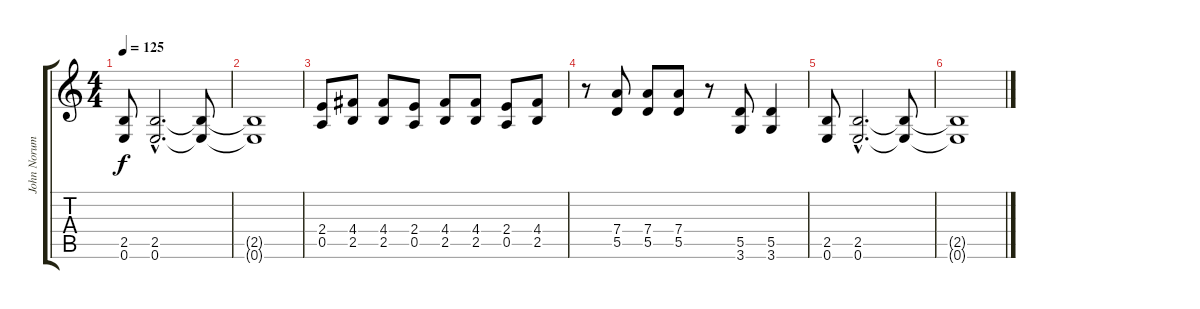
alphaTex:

\track ("John Norum" "John Norum") {instrument distortionguitar}
\staff {score tabs}
\tuning (E4 B3 G3 D3 A2 E2) {hide}
\ts (4 4)
\tempo 125
\clef g2
\ks c
(2.5 0.6).8{dy f} (2.5{hac} 0.6{hac}).2{d} (2.5{t} 0.6{t}).8 |
(2.5{t} 0.6{t}).1 |
(2.4 0.5).8 (4.4 2.5).8 (4.4 2.5).8 (2.4 0.5).8 (4.4 2.5).8 (4.4 2.5).8 (2.4 0.5).8 (4.4 2.5).8 |
r.8 (7.4 5.5).8 (7.4 5.5).8 (7.4 5.5).8 r.8 (5.5 3.6).8 (5.5 3.6).4 |
(2.5 0.6).8 (2.5{hac} 0.6{hac}).2{d} (2.5{t} 0.6{t}).8 |
(2.5{t} 0.6{t}).1
